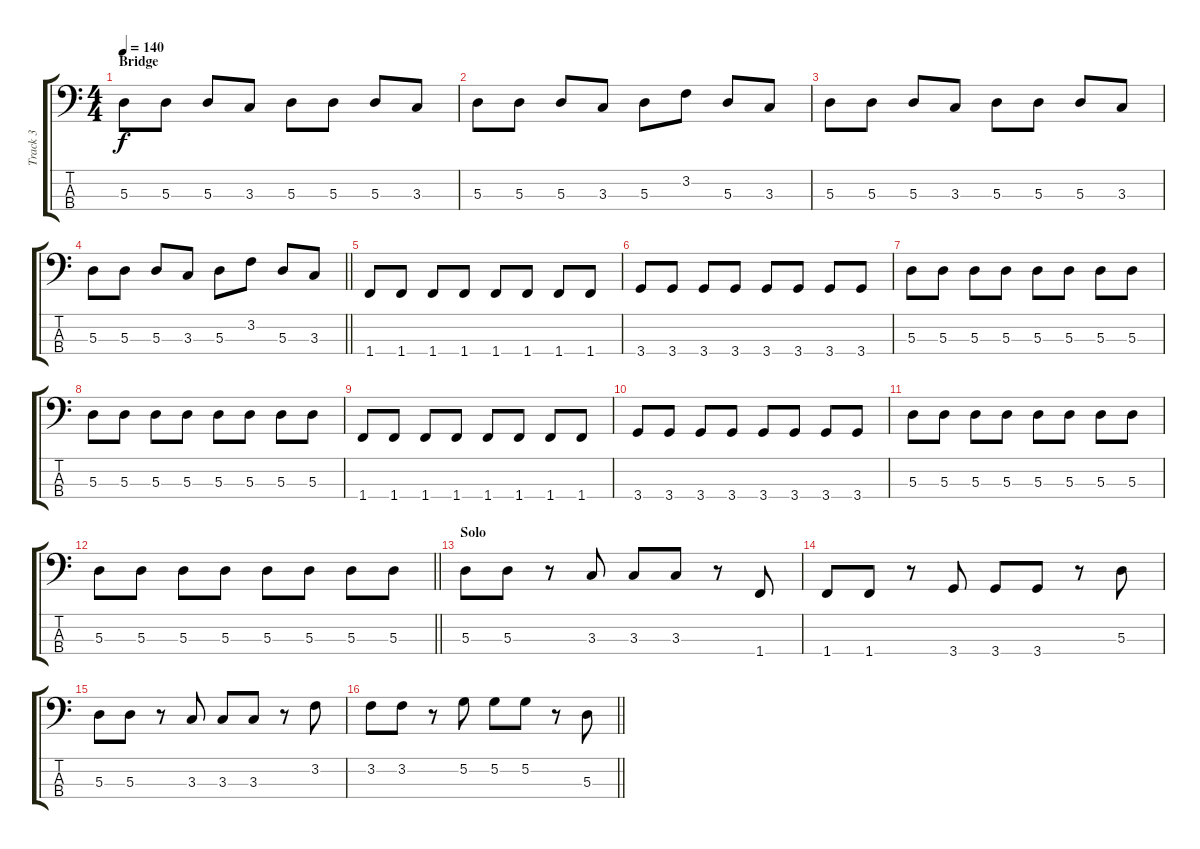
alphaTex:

\track ("Track 3" "Track 3") {instrument electricbassfinger}
\staff {score tabs}
\tuning (G2 D2 A1 E1) {hide}
\ts (4 4)
\section ("" "Bridge")
\tempo 140
\clef f4
\ks c
5.3.8{dy f} 5.3.8 5.3.8 3.3.8 5.3.8 5.3.8 5.3.8 3.3.8 |
5.3.8 5.3.8 5.3.8 3.3.8 5.3.8 3.2.8 5.3.8 3.3.8 |
5.3.8 5.3.8 5.3.8 3.3.8 5.3.8 5.3.8 5.3.8 3.3.8 |
\barLineRight lightlight
5.3.8 5.3.8 5.3.8 3.3.8 5.3.8 3.2.8 5.3.8 3.3.8 |
1.4.8 1.4.8 1.4.8 1.4.8 1.4.8 1.4.8 1.4.8 1.4.8 |
3.4.8 3.4.8 3.4.8 3.4.8 3.4.8 3.4.8 3.4.8 3.4.8 |
5.3.8 5.3.8 5.3.8 5.3.8 5.3.8 5.3.8 5.3.8 5.3.8 |
5.3.8 5.3.8 5.3.8 5.3.8 5.3.8 5.3.8 5.3.8 5.3.8 |
1.4.8 1.4.8 1.4.8 1.4.8 1.4.8 1.4.8 1.4.8 1.4.8 |
3.4.8 3.4.8 3.4.8 3.4.8 3.4.8 3.4.8 3.4.8 3.4.8 |
5.3.8 5.3.8 5.3.8 5.3.8 5.3.8 5.3.8 5.3.8 5.3.8 |
\barLineRight lightlight
5.3.8 5.3.8 5.3.8 5.3.8 5.3.8 5.3.8 5.3.8 5.3.8 |
\section ("" "Solo")
5.3.8 5.3.8 r.8 3.3.8 3.3.8 3.3.8 r.8 1.4.8 |
1.4.8 1.4.8 r.8 3.4.8 3.4.8 3.4.8 r.8 5.3.8 |
5.3.8 5.3.8 r.8 3.3.8 3.3.8 3.3.8 r.8 3.2.8 |
\barLineRight lightlight
3.2.8 3.2.8 r.8 5.2.8 5.2.8 5.2.8 r.8 5.3.8
